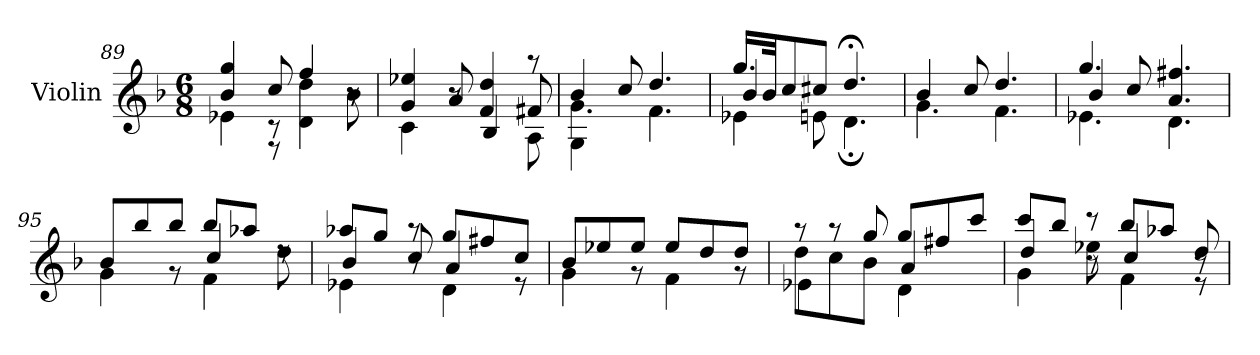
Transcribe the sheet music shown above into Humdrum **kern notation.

**kern
*part1
*staff1
*I"Violin
*I'Vln
*clefG2
*k[b-]
*M6/8
=89
*^
*	*^
4b-/ 4gg/	4e-X\	4ryy
8rc	8rF	8cc/
4ff/	4d\ 4dd\	4ryy
8r	8b-\	8r
=90	=90	=90
4g/ 4ee-X/	4c\	4ryy
8r	8a/	8r
4f/ 4dd/	4ryy	4B-/
8raa	8f#X/	8A\
!!LO:LB:g=z	!!	!!
=91	=91	=91
4b-/	4.g\	4G\
8cc/	.	2ryy
4.dd/	4.f\	.
=92	=92	=92
16.gg/LL	4b-/	4e-X\
32b-/JK	.	.
8cc/	.	.
8cc#X/J	8ryy	8en\
4.dd;</	4.d;\	4.ryy
*	*v	*v
=93	=93
4b-/	4.g\
8cc/	.
4.dd/	4.f\
=94	=94
*	*^
4.gg/	4b-/	4.e-X\
.	8cc/	.
4.a/ 4.ff#X/	4.d\	4.ryy
=95	=95	=95
8b-/L	4g\	4.ryy
8bb-/	.	.
8bb-/J	8rg	.
8bb-/L	4cc/	4f\
8aa-X/J	.	.
8rdd	8dd\	8ryy
!!LO:LB:g=z	!!	!!
=96	=96	=96
8aa-X/L	4b-/	4e-X\
8gg/J	.	.
8raa	8cc/	8r
8gg/L	4a/	4d\
8ff#X/	.	.
8cc/J	8r	8ryy
*	*v	*v
=97	=97
8b-/L	4g\
8ee-X/	.
8ee-/J	8rg
8ee-/L	4f\
8dd/	.
8dd/J	8rg
=98	=98
*	*^
8raa	8dd\L	4e-X\
8raa	8cc\	.
8gg/	8b-\J	8ryy
8gg/L	4a/	4d\
8ff#X/	.	.
8ccc/J	8ryy	8ryy
=99	=99	=99
8ccc/L	4dd/	4g\
8bb-/J	.	.
8rccc	8ee-X\	8r
8bb-/L	4cc/	4f\
8aa-X/J	.	.
8r	8dd/	8re
*v	*v	*v
=
*-
